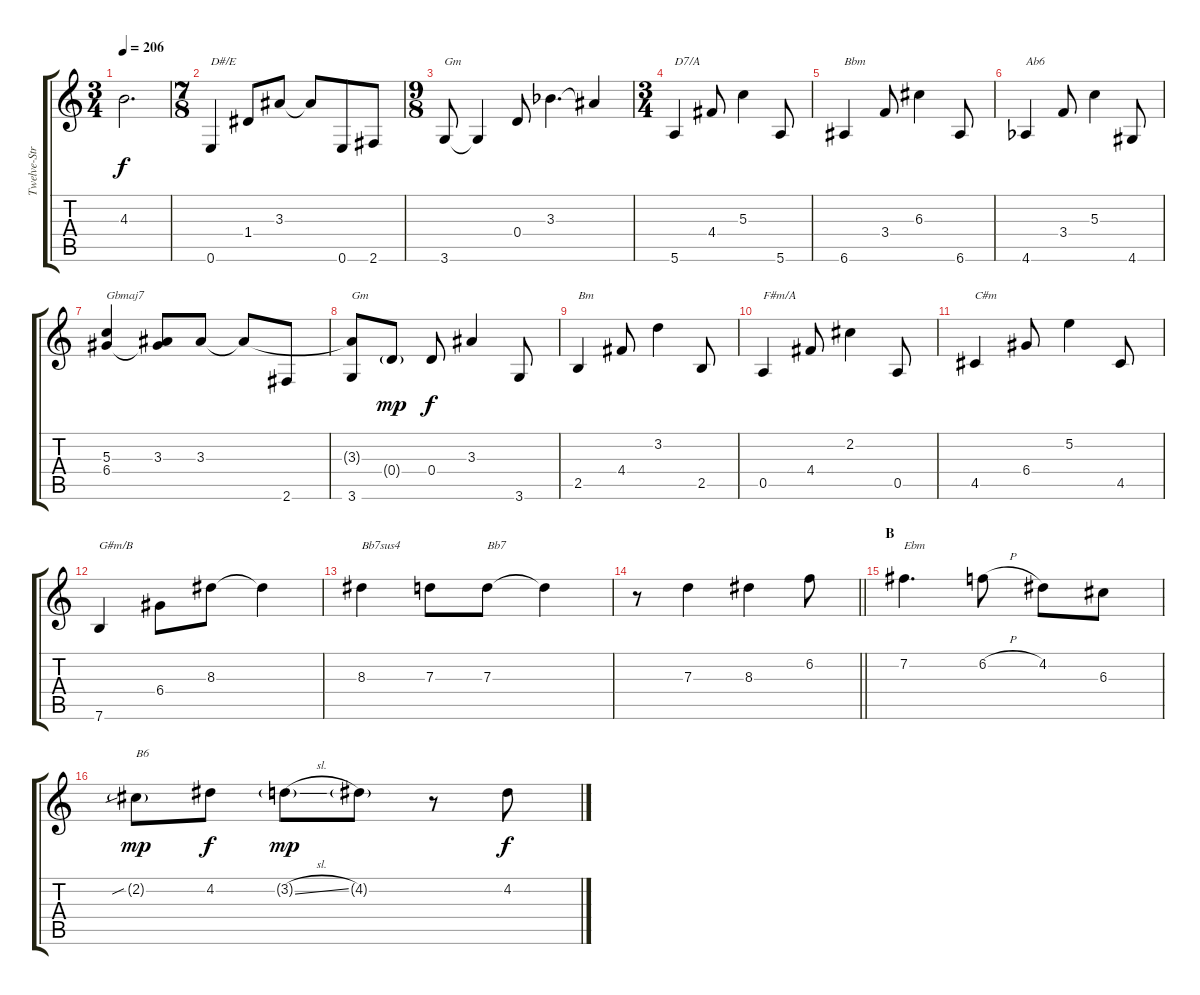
\track ("Twelve-String" "Twelve-Str") {instrument electricguitarjazz}
\staff {score tabs}
\tuning (E4 B3 G3 D3 A2 E2) {hide}
\ts (3 4)
\tempo 206
\clef g2
\ks c
4.3{t}.2{d dy f} |
\ts (7 8)
0.6.4{txt "D#/E"} 1.4.8 3.3.8 3.3{t}.8 0.6.8 2.6.8 |
\ts (9 8)
3.6.8{txt "Gm"} 3.6{t}.4 0.4.8 3.3{acc b}.4{d} 3.3{t}.4 |
\ts (3 4)
5.6.4{txt "D7/A"} 4.4.8 5.3.4 5.6.8 |
6.6.4{txt "Bbm"} 3.4.8 6.3.4 6.6.8 |
4.6{acc b}.4{txt "Ab6"} 3.4.8 5.3.4 4.6.8 |
(5.3 6.4).4{txt "Gbmaj7"} (3.3 6.4{t}).8 3.3.8 3.3{t}.8 2.6.8 |
(3.3{t} 3.6).8{txt "Gm"} 0.4{g}.8{dy mp} 0.4.8{dy f} 3.3.4 3.6.8 |
2.5.4{txt "Bm"} 4.4.8 3.2.4 2.5.8 |
0.5.4{txt "F#m/A"} 4.4.8 2.2.4 0.5.8 |
4.5.4{txt "C#m"} 6.4.8 5.2.4 4.5.8 |
7.6.4{txt "G#m/B"} 6.4.8 8.3.8 8.3{t}.4 |
8.3.4{txt "Bb7sus4"} 7.3.8 7.3.8{txt "Bb7"} 7.3{t}.4 |
\barLineRight lightlight
r.8 7.3.4 8.3.4 6.2.8 |
\section ("" "B")
7.2.4{d txt "Ebm"} 6.2{h}.8 4.2.8 6.3.8 |
2.2{sib g}.8{txt "B6" dy mp} 4.2.8{dy f} 3.2{sl g}.8{dy mp} 4.2{g}.8 r.8 4.2.8{dy f}
